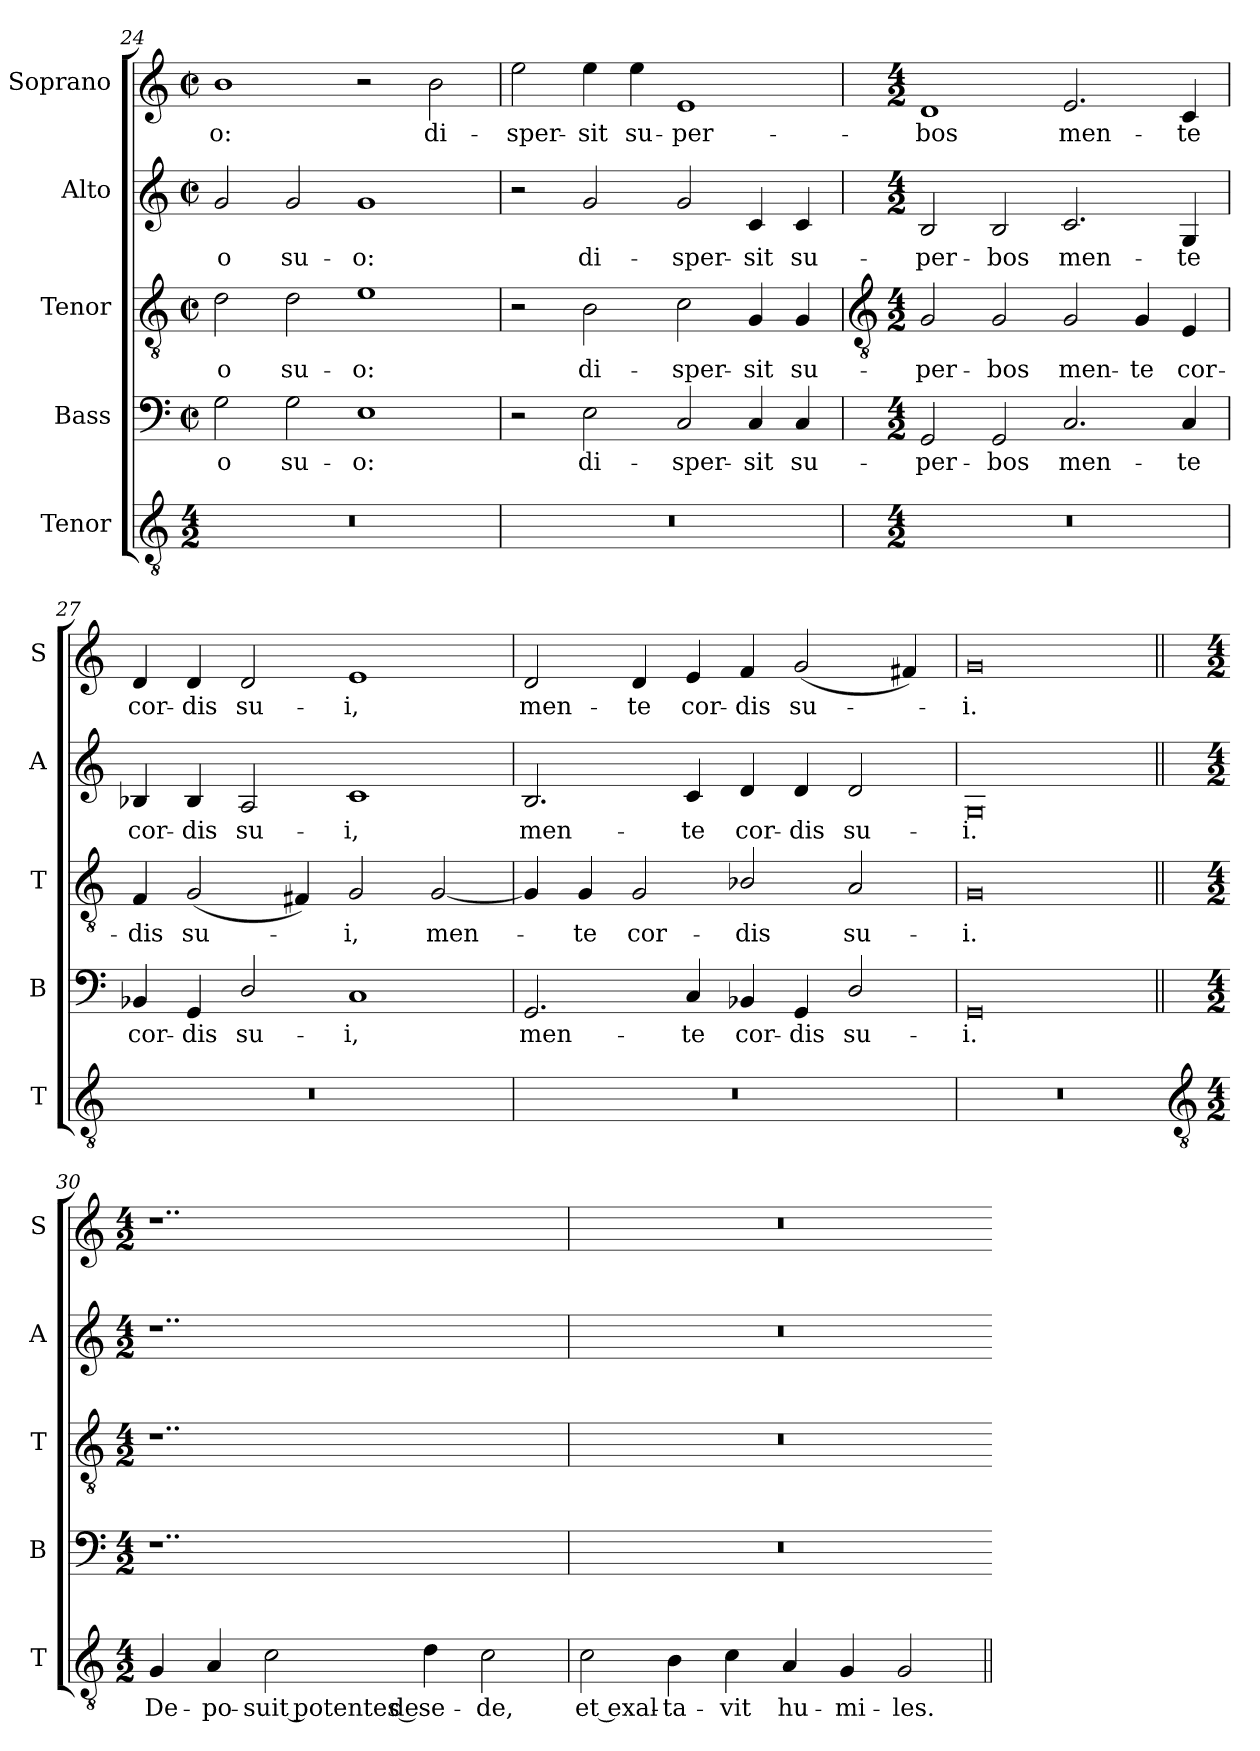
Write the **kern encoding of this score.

**kern	**text	**kern	**text	**kern	**text	**kern	**text	**kern	**text
*part5	*part5	*part4	*part4	*part3	*part3	*part2	*part2	*part1	*part1
*staff5	*staff5	*staff4	*staff4	*staff3	*staff3	*staff2	*staff2	*staff1	*staff1
*I"Tenor	*	*I"Bass	*	*I"Tenor	*	*I"Alto	*	*I"Soprano	*
*I'T	*	*I'B	*	*I'T	*	*I'A	*	*I'S	*
*clefGv2	*	*clefF4	*	*clefGv2	*	*clefG2	*	*clefG2	*
*k[]	*	*k[]	*	*k[]	*	*k[]	*	*k[]	*
*C:	*	*C:	*	*C:	*	*C:	*	*C:	*
*M4/2	*	*M4/2	*	*M4/2	*	*M4/2	*	*M4/2	*
*	*	*met(c|)	*	*met(c|)	*	*met(c|)	*	*met(c|)	*
=24	=24	=24	=24	=24	=24	=24	=24	=24	=24
!	!	!	!LO:LY:b	!	!LO:LY:b	!	!LO:LY:b	!	!LO:LY:b
0r	.	2G	-o	2d	-o	2g	-o	1b	-o:
!	!	!	!LO:LY:b	!	!LO:LY:b	!	!LO:LY:b	!	!
.	.	2G	su-	2d	su-	2g	su-	.	.
!	!	!	!LO:LY:b	!	!LO:LY:b	!	!LO:LY:b	!	!
.	.	1E	-o:	1e	-o:	1g	-o:	2r	.
!	!	!	!	!	!	!	!	!	!LO:LY:b
.	.	.	.	.	.	.	.	2b	di-
=25	=25	=25	=25	=25	=25	=25	=25	=25	=25
!	!	!	!	!	!	!	!	!	!LO:LY:b
0r	.	2r	.	2r	.	2r	.	2ee	-sper-
!	!	!	!LO:LY:b	!	!LO:LY:b	!	!LO:LY:b	!	!LO:LY:b
.	.	2E	di-	2B	di-	2g	di-	4ee	-sit
!	!	!	!	!	!	!	!	!	!LO:LY:b
.	.	.	.	.	.	.	.	4ee	su-
!	!	!	!LO:LY:b	!	!LO:LY:b	!	!LO:LY:b	!	!LO:LY:b
.	.	2C	-sper-	2c	-sper-	2g	-sper-	1e	-per-
!	!	!	!LO:LY:b	!	!LO:LY:b	!	!LO:LY:b	!	!
.	.	4C	-sit	4G	-sit	4c	-sit	.	.
!	!	!	!LO:LY:b	!	!LO:LY:b	!	!LO:LY:b	!	!
.	.	4C	su-	4G	su-	4c	su-	.	.
!!LO:LB:g=z
=26	=26	=26	=26	=26	=26	=26	=26	=26	=26
*	*	*	*	*clefGv2	*	*	*	*	*
*M4/2	*	*M4/2	*	*M4/2	*	*M4/2	*	*M4/2	*
!	!	!	!LO:LY:b	!	!LO:LY:b	!	!LO:LY:b	!	!LO:LY:b
0r	.	2GG	-per-	2G	-per-	2B	-per-	1d	-bos
!	!	!	!LO:LY:b	!	!LO:LY:b	!	!LO:LY:b	!	!
.	.	2GG	-bos	2G	-bos	2B	-bos	.	.
!	!	!	!LO:LY:b	!	!LO:LY:b	!	!LO:LY:b	!	!LO:LY:b
.	.	2.C	men-	2G	men-	2.c	men-	2.e	men-
!	!	!	!	!	!LO:LY:b	!	!	!	!
.	.	.	.	4G	-te	.	.	.	.
!	!	!	!LO:LY:b	!	!LO:LY:b	!	!LO:LY:b	!	!LO:LY:b
.	.	4C	-te	4E	cor-	4G	-te	4c	-te
=27	=27	=27	=27	=27	=27	=27	=27	=27	=27
!	!	!	!LO:LY:b	!	!LO:LY:b	!	!LO:LY:b	!	!LO:LY:b
0r	.	4BB-X	cor-	4F	-dis	4B-X	cor-	4d	cor-
!	!	!	!LO:LY:b	!	!LO:LY:b	!	!LO:LY:b	!	!LO:LY:b
.	.	4GG	-dis	(<2G	su-	4B-	-dis	4d	-dis
!	!	!	!LO:LY:b	!	!	!	!LO:LY:b	!	!LO:LY:b
.	.	2D/	su-	.	.	2A	su-	2d	su-
.	.	.	.	4F#X)	.	.	.	.	.
!	!	!	!LO:LY:b	!	!LO:LY:b	!	!LO:LY:b	!	!LO:LY:b
.	.	1C	-i,	2G	i,	1c	-i,	1e	-i,
!	!	!	!	!	!LO:LY:b	!	!	!	!
.	.	.	.	[2G	men-	.	.	.	.
=28	=28	=28	=28	=28	=28	=28	=28	=28	=28
!	!	!	!LO:LY:b	!	!	!	!LO:LY:b	!	!LO:LY:b
0r	.	2.GG	men-	4G]	.	2.B	men-	2d	men-
!	!	!	!	!	!LO:LY:b	!	!	!	!
.	.	.	.	4G	te	.	.	.	.
!	!	!	!	!	!LO:LY:b	!	!	!	!LO:LY:b
.	.	.	.	2G	cor-	.	.	4d	-te
!	!	!	!LO:LY:b	!	!	!	!LO:LY:b	!	!LO:LY:b
.	.	4C	-te	.	.	4c	-te	4e	cor-
!	!	!	!LO:LY:b	!	!LO:LY:b	!	!LO:LY:b	!	!LO:LY:b
.	.	4BB-X	cor-	2B-X/	-dis	4d	cor-	4f	-dis
!	!	!	!LO:LY:b	!	!	!	!LO:LY:b	!	!LO:LY:b
.	.	4GG	-dis	.	.	4d	-dis	(<2g	su-
!	!	!	!LO:LY:b	!	!LO:LY:b	!	!LO:LY:b	!	!
.	.	2D/	su-	2A	su-	2d	su-	.	.
.	.	.	.	.	.	.	.	4f#X)	.
=29	=29	=29	=29	=29	=29	=29	=29	=29	=29
!	!	!	!LO:LY:b	!	!LO:LY:b	!	!LO:LY:b	!	!LO:LY:b
0r	.	0GG	-i.	0G	-i.	0G	-i.	0g	i.
!!LO:LB:g=z
=30	=30||	=30||	=30||	=30||	=30||	=30||	=30||	=30||	=30||
*clefGv2	*	*	*	*	*	*	*	*	*
*k[]	*	*	*	*	*	*	*	*	*
*C:	*	*	*	*	*	*	*	*	*
*M4/2	*	*M4/2	*	*M4/2	*	*M4/2	*	*M4/2	*
!	!LO:LY:b	!	!	!	!	!	!	!	!
4G	De-	1..r	.	1..r	.	1..r	.	1..r	.
!	!LO:LY:b	!	!	!	!	!	!	!	!
4A	-po-	.	.	.	.	.	.	.	.
!	!LO:LY:b	!	!	!	!	!	!	!	!
2c	-suit potentes de	.	.	.	.	.	.	.	.
!	!LO:LY:b	!	!	!	!	!	!	!	!
4d	se-	.	.	.	.	.	.	.	.
!	!LO:LY:b	!	!	!	!	!	!	!	!
2c	-de,	.	.	.	.	.	.	.	.
=31	=31	=31	=31	=31	=31	=31	=31	=31	=31
!	!LO:LY:b	!	!	!	!	!	!	!	!
2c	et exal-	0r	.	0r	.	0r	.	0r	.
!	!LO:LY:b	!	!	!	!	!	!	!	!
4B	-ta-	.	.	.	.	.	.	.	.
!	!LO:LY:b	!	!	!	!	!	!	!	!
4c	-vit	.	.	.	.	.	.	.	.
!	!LO:LY:b	!	!	!	!	!	!	!	!
4A	hu-	.	.	.	.	.	.	.	.
!	!LO:LY:b	!	!	!	!	!	!	!	!
4G	-mi-	.	.	.	.	.	.	.	.
!	!LO:LY:b	!	!	!	!	!	!	!	!
2G	-les.	.	.	.	.	.	.	.	.
=||	=	=	=	=	=	=	=	=	=
*-	*-	*-	*-	*-	*-	*-	*-	*-	*-
